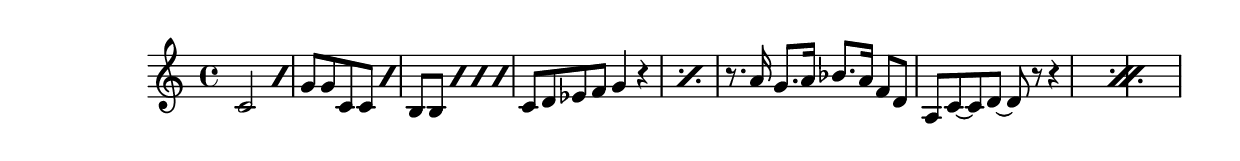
\version "1.3.146"
\header {
texidoc = "Measure and beat repeats are supported."
}
	
\score { \notes \relative c' \context Voice { \time 4/4
   \repeat "percent" 2 { c2 }

   % the chairman dances
   \repeat "percent" 2 { g'8 g c, c  }   
   \repeat "percent" 4 { b8 b8  }
   \repeat "percent" 2 { c8 d es f g4 r4  }   
   
   % riff
   \repeat "percent" 2 { r8. a16 g8. a16 bes8. a16 f8 d |  a c8 ~ c8 d8 ~ d8 r8 r4 }
   


     }}
